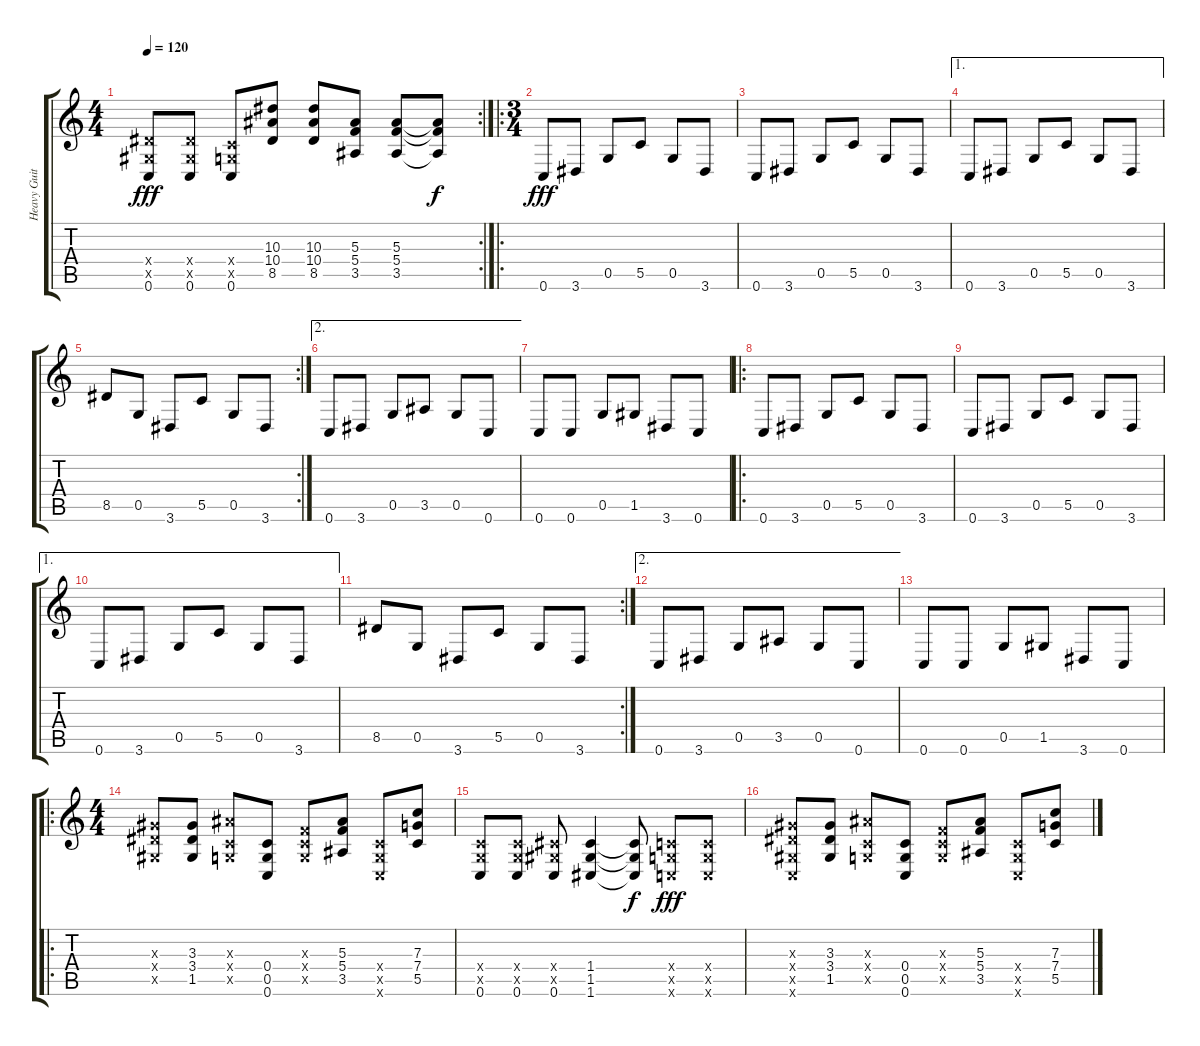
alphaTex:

\track ("Heavy Guitar" "Heavy Guit") {instrument distortionguitar}
\staff {score tabs}
\tuning (D4 A3 F3 C3 G2 C2) {hide}
\rc 2
\ts (4 4)
\tempo 120
\clef g2
\ks c
(3.4{x} 1.5{x} 0.6).8{dy fff} (3.4{x} 1.5{x} 0.6).8 (0.4{x} 0.5{x} 0.6).8 (10.3 10.4 8.5).8 (10.3 10.4 8.5).8 (5.3 5.4 3.5).8 (5.3 5.4 3.5).8 (5.3{t} 5.4{t} 3.5{t}).8{dy f} |
\ro
\ts (3 4)
0.6.8{dy fff} 3.6.8 0.5.8 5.5.8 0.5.8 3.6.8 |
0.6.8 3.6.8 0.5.8 5.5.8 0.5.8 3.6.8 |
\ae 1
0.6.8 3.6.8 0.5.8 5.5.8 0.5.8 3.6.8 |
\rc 2
8.5.8 0.5.8 3.6.8 5.5.8 0.5.8 3.6.8 |
\ae 2
0.6.8 3.6.8 0.5.8 3.5.8 0.5.8 0.6.8 |
0.6.8 0.6.8 0.5.8 1.5.8 3.6.8 0.6.8 |
\ro
0.6.8 3.6.8 0.5.8 5.5.8 0.5.8 3.6.8 |
0.6.8 3.6.8 0.5.8 5.5.8 0.5.8 3.6.8 |
\ae 1
0.6.8 3.6.8 0.5.8 5.5.8 0.5.8 3.6.8 |
\rc 2
8.5.8 0.5.8 3.6.8 5.5.8 0.5.8 3.6.8 |
\ae 2
0.6.8 3.6.8 0.5.8 3.5.8 0.5.8 0.6.8 |
0.6.8 0.6.8 0.5.8 1.5.8 3.6.8 0.6.8 |
\ro
\ts (4 4)
(3.3{x} 3.4{x} 1.5{x}).8 (3.3 3.4 1.5).8 (5.3{x} 0.4{x} 0.5{x}).8 (0.4 0.5 0.6).8 (0.3{x} 0.4{x} 0.5{x}).8 (5.3 5.4 3.5).8 (0.4{x} 0.5{x} 0.6{x}).8 (7.3 7.4 5.5).8 |
(0.4{x} 0.5{x} 0.6).8 (0.4{x} 0.5{x} 0.6).8 (1.4{x} 1.5{x} 0.6).8 (1.4 1.5 1.6).4 (1.4{t} 1.5{t} 1.6{t}).8{dy f} (0.4{x} 0.5{x} 0.6{x}).8{dy fff} (0.4{x} 0.5{x} 0.6{x}).8 |
(3.3{x} 3.4{x} 1.5{x} 0.6{x}).8 (3.3 3.4 1.5).8 (5.3{x} 0.4{x} 0.5{x}).8 (0.4 0.5 0.6).8 (0.3{x} 0.4{x} 0.5{x}).8 (5.3 5.4 3.5).8 (0.4{x} 0.5{x} 0.6{x}).8 (7.3 7.4 5.5).8
